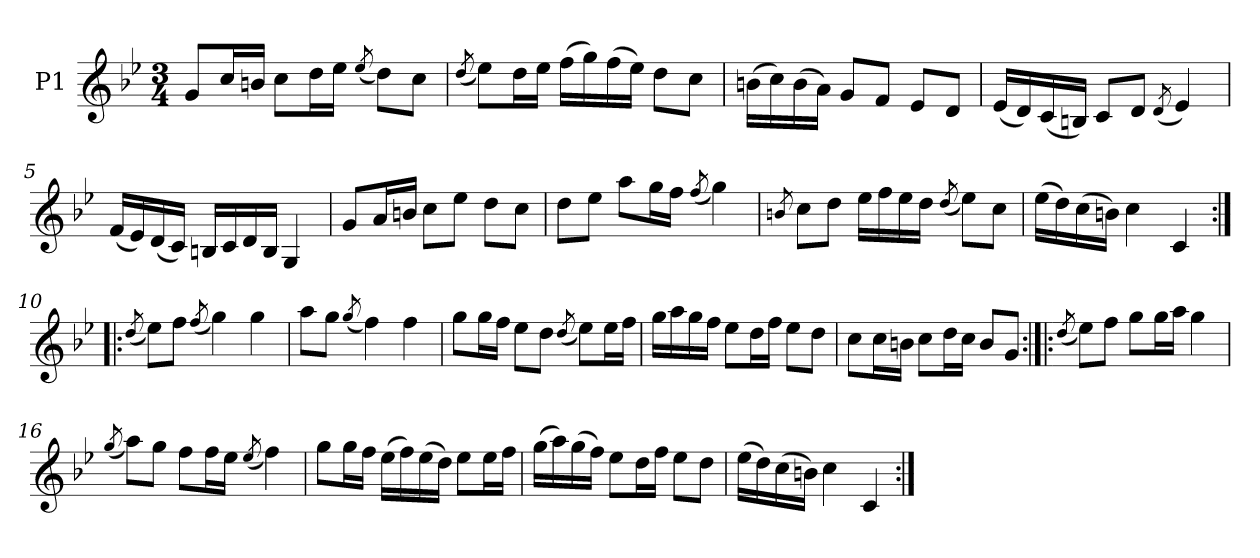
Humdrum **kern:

**kern
*part1
*staff1
*I"P1
!!LO:PB:g=z
*clefG2
*k[b-e-]
*B-:
*M3/4
=1
8gi/L
16cci/L
16bni/JJ
8cci\L
16ddi\L
16ee-i\JJ
(8qee-i/
8ddi\L)
8cci\J
=2
(8qddi/
8ee-i\L)
16ddi\L
16ee-i\JJ
(16ffi\LL
16ggi\)
(16ffi\
16ee-i\JJ)
8ddi\L
8cci\J
=3
(16bni\LL
16cci\)
(16bi\
16ai\JJ)
8gi/L
8fi/J
8e-i/L
8di/J
=4
(16e-i/LL
16di/)
(16ci/
16Bni/JJ)
8ci/L
8di/J
(8qdi/
4e-i/)
!!LO:LB:g=z
=5
(16fi/LL
16e-i/)
(16di/
16ci/JJ)
16Bni/LL
16ci/
16di/
16Bi/JJ
4Gi/
=6
8gi/L
16ai/L
16bni/JJ
8cci\L
8ee-i\J
8ddi\L
8cci\J
=7
8ddi\L
8ee-i\J
8aai\L
16ggi\L
16ffi\JJ
(8qffi/
4ggi\)
=8
8qbni/
8cci\L
8ddi\J
16ee-i\LL
16ffi\
16ee-i\
16ddi\JJ
(8qddi/
8ee-i\L)
8cci\J
=9
(16ee-i\LL
16ddi\)
(16cci\
16bni\JJ)
4cci\
4ci/
!!LO:LB:g=z
=10:|!|:
(8qddi/
8ee-i\L)
8ffi\J
(8qffi/
4ggi\)
4ggi\
=11
8aai\L
8ggi\J
(8qggi/
4ffi\)
4ffi\
=12
8ggi\L
16ggi\L
16ffi\JJ
8ee-i\L
8ddi\J
(8qddi/
8ee-i\L)
16ee-i\L
16ffi\JJ
=13
16ggi\LL
16aai\
16ggi\
16ffi\JJ
8ee-i\L
16ddi\L
16ffi\JJ
8ee-i\L
8ddi\J
=14
8cci\L
16cci\L
16bni\JJ
8cci\L
16ddi\L
16cci\JJ
8bi/L
8gi/J
!!LO:LB:g=z
=15:|!|:
(8qddi/
8ee-i\L)
8ffi\J
8ggi\L
16ggi\L
16aai\JJ
4ggi\
=16
(8qggi/
8aai\L)
8ggi\J
8ffi\L
16ffi\L
16ee-i\JJ
(8qee-i/
4ffi\)
=17
8ggi\L
16ggi\L
16ffi\JJ
(16ee-i\LL
16ffi\)
(16ee-i\
16ddi\JJ)
8ee-i\L
16ee-i\L
16ffi\JJ
=18
(16ggi\LL
16aai\)
(16ggi\
16ffi\JJ)
8ee-i\L
16ddi\L
16ffi\JJ
8ee-i\L
8ddi\J
=19
(16ee-i\LL
16ddi\)
(16cci\
16bni\JJ)
4cci\
4ci/
=:|!
*-
